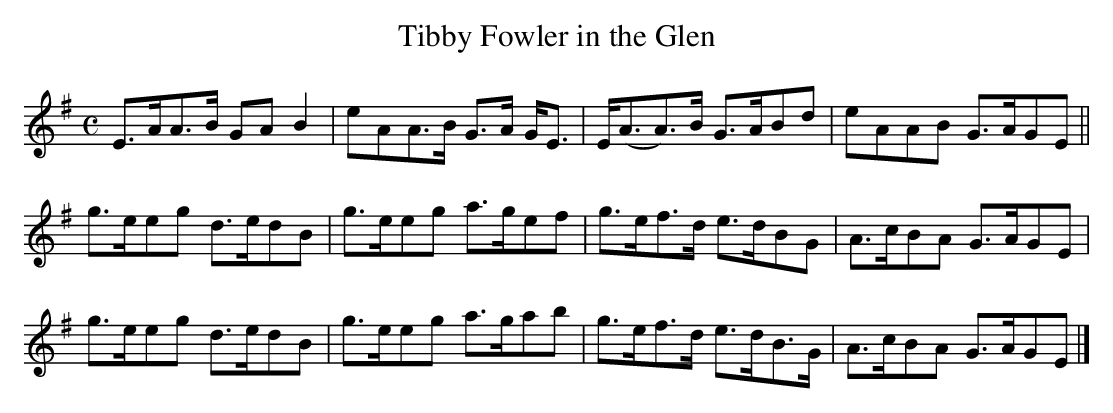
X:1
T:Tibby Fowler in the Glen
M:C
K:Em
E>AA>B GAB2| eAA>B G>A G<E| E<(AA)>B G>ABd| eAAB G>AGE||
g>eeg d>edB| g>eeg a>gef| g>ef>d e>dBG| A>cBA G>AGE|
g>eeg d>edB| g>eeg a>gab| g>ef>d e>dB>G| A>cBA G>AGE|]
